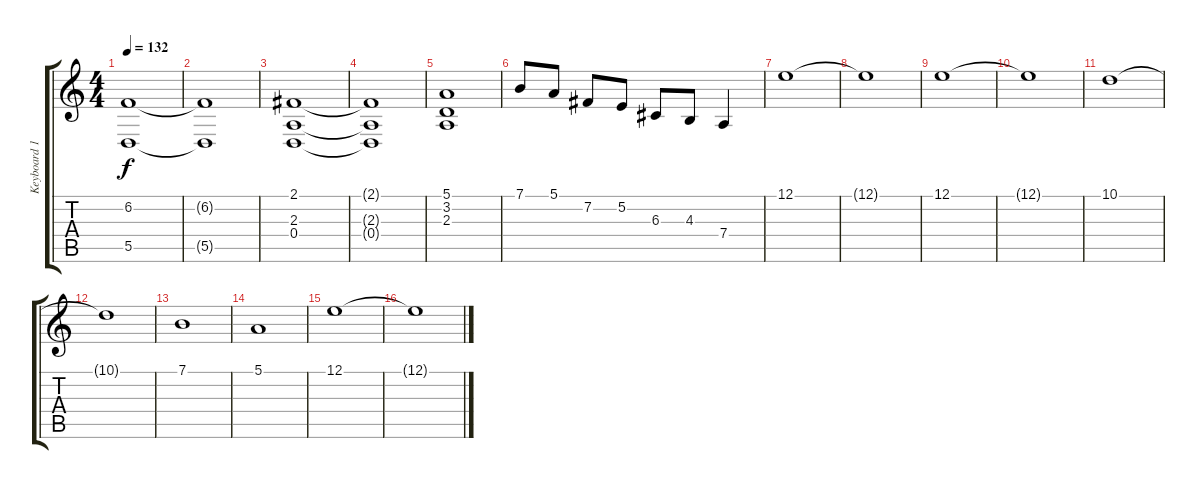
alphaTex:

\track ("Keyboard 1" "Keyboard 1") {instrument stringensemble2}
\staff {score tabs}
\tuning (E4 B3 G3 D3 A2 E2) {hide}
\ts (4 4)
\tempo 132
\clef g2
\ks c
(6.2 5.5).1{dy f} |
(6.2{t} 5.5{t}).1 |
(2.1 2.3 0.4).1 |
(2.1{t} 2.3{t} 0.4{t}).1 |
(5.1 3.2 2.3).1 |
7.1.8{instrument stringensemble1} 5.1.8 7.2.8 5.2.8 6.3.8 4.3.8 7.4.4 |
12.1.1{instrument stringensemble2} |
12.1{t}.1 |
12.1.1 |
12.1{t}.1 |
10.1.1 |
10.1{t}.1 |
7.1.1 |
5.1.1 |
12.1.1 |
12.1{t}.1
